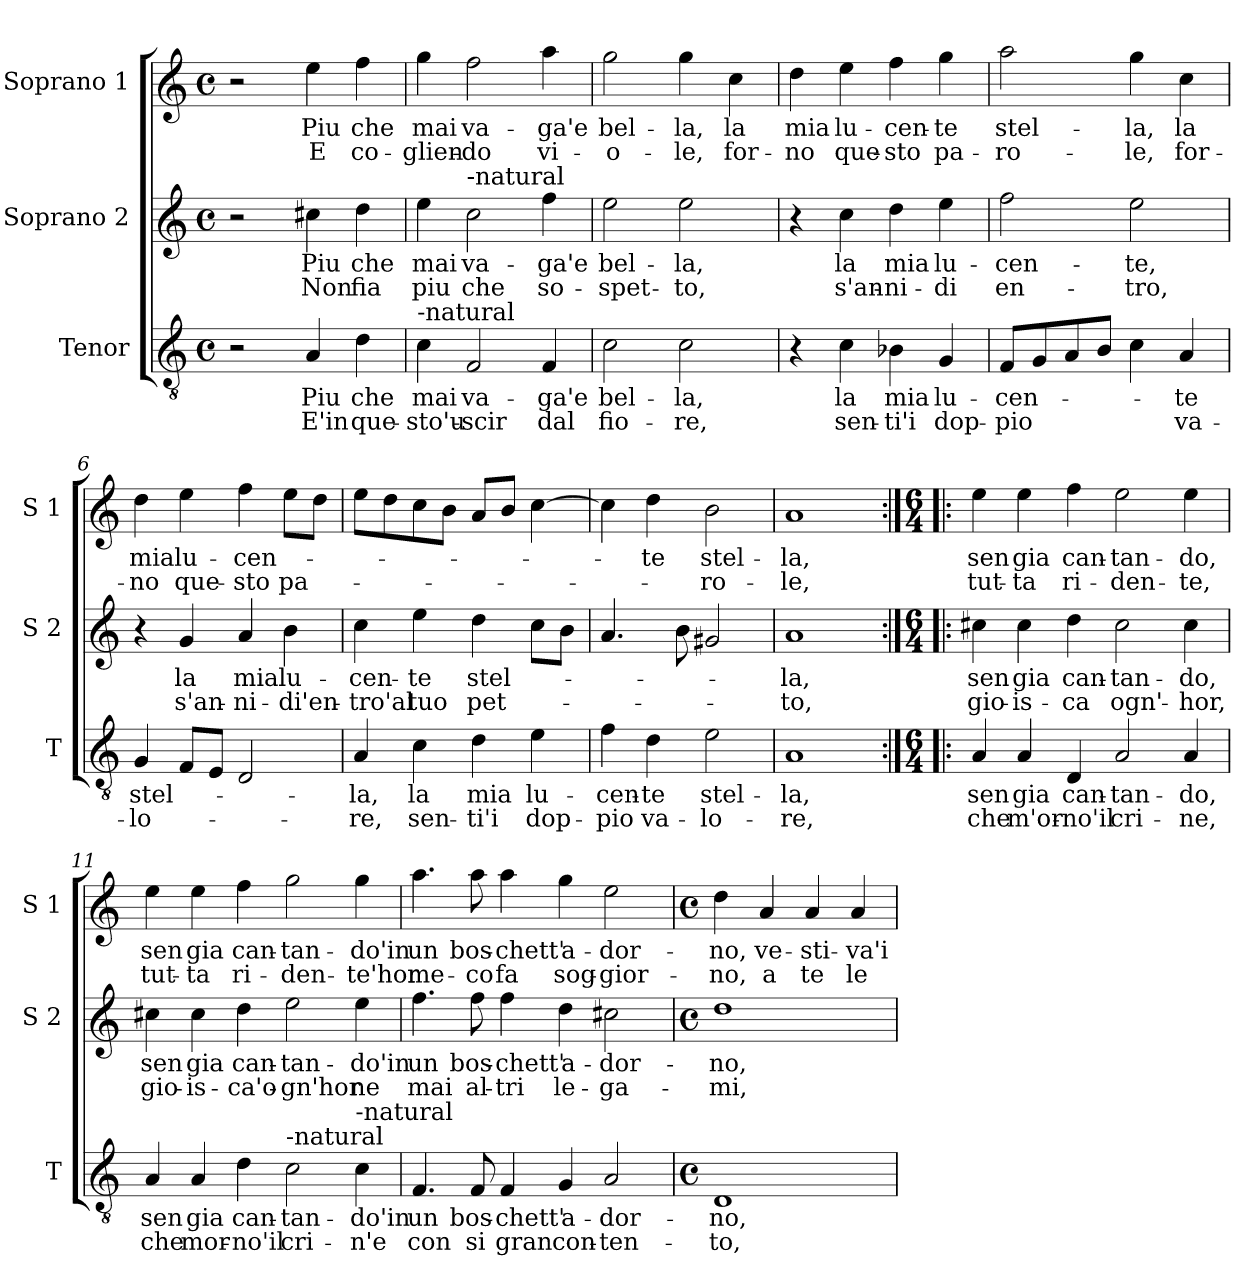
**kern	**text	**text	**kern	**text	**text	**kern	**text	**text
*part3	*part3	*part3	*part2	*part2	*part2	*part1	*part1	*part1
*staff3	*staff3	*staff3	*staff2	*staff2	*staff2	*staff1	*staff1	*staff1
*I"Tenor	*	*	*I"Soprano 2	*	*	*I"Soprano 1	*	*
*I'T	*	*	*I'S 2	*	*	*I'S 1	*	*
*clefGv2	*	*	*clefG2	*	*	*clefG2	*	*
*k[]	*	*	*k[]	*	*	*k[]	*	*
*C:	*	*	*C:	*	*	*C:	*	*
*M4/4	*	*	*M4/4	*	*	*M4/4	*	*
*met(c)	*	*	*met(c)	*	*	*met(c)	*	*
=1	=1	=1	=1	=1	=1	=1	=1	=1
2r	.	.	2r	.	.	2r	.	.
!	!LO:LY:b	!LO:LY:b	!	!LO:LY:b	!LO:LY:b	!	!LO:LY:b	!LO:LY:b
4A/	Piu	E'in	4cc#X\	Piu	Non	4ee\	Piu	E
!	!LO:LY:b	!LO:LY:b	!	!LO:LY:b	!LO:LY:b	!	!LO:LY:b	!LO:LY:b
4d\	che	que-	4dd\	che	fia	4ff\	che	co-
=2	=2	=2	=2	=2	=2	=2	=2	=2
!LO:TX:a:t=-natural	!	!	!	!	!	!	!	!
!	!LO:LY:b	!LO:LY:b	!	!LO:LY:b	!LO:LY:b	!	!LO:LY:b	!LO:LY:b
4c\	mai	-sto'u-	4ee\	mai	piu	4gg\	mai	-glien-
!	!	!	!LO:TX:a:t=-natural	!	!	!	!	!
!	!LO:LY:b	!LO:LY:b	!	!LO:LY:b	!LO:LY:b	!	!LO:LY:b	!LO:LY:b
2F/	va-	-scir	2cc\	va-	che	2ff\	va-	-do
!	!LO:LY:b	!LO:LY:b	!	!LO:LY:b	!LO:LY:b	!	!LO:LY:b	!LO:LY:b
4F/	-ga'e	dal	4ff\	-ga'e	so-	4aa\	-ga'e	vi-
=3	=3	=3	=3	=3	=3	=3	=3	=3
!	!LO:LY:b	!LO:LY:b	!	!LO:LY:b	!LO:LY:b	!	!LO:LY:b	!LO:LY:b
2c\	bel-	fio-	2ee\	bel-	-spet-	2gg\	bel-	-o-
!	!LO:LY:b	!LO:LY:b	!	!LO:LY:b	!LO:LY:b	!	!LO:LY:b	!LO:LY:b
2c\	-la,	-re,	2ee\	-la,	-to,	4gg\	-la,	-le,
!	!	!	!	!	!	!	!LO:LY:b	!LO:LY:b
.	.	.	.	.	.	4cc\	la	for-
=4	=4	=4	=4	=4	=4	=4	=4	=4
!	!	!	!	!	!	!	!LO:LY:b	!LO:LY:b
4r	.	.	4r	.	.	4dd\	mia	-no
!	!LO:LY:b	!LO:LY:b	!	!LO:LY:b	!LO:LY:b	!	!LO:LY:b	!LO:LY:b
4c\	la	sen-	4cc\	la	s'an-	4ee\	lu-	que-
!	!LO:LY:b	!LO:LY:b	!	!LO:LY:b	!LO:LY:b	!	!LO:LY:b	!LO:LY:b
4B-X\	mia	-ti'i	4dd\	mia	-ni-	4ff\	-cen-	-sto
!	!LO:LY:b	!LO:LY:b	!	!LO:LY:b	!LO:LY:b	!	!LO:LY:b	!LO:LY:b
4G/	lu-	dop-	4ee\	lu-	-di	4gg\	-te	pa-
!!LO:LB:g=z
=5	=5	=5	=5	=5	=5	=5	=5	=5
!	!LO:LY:b	!LO:LY:b	!	!LO:LY:b	!LO:LY:b	!	!LO:LY:b	!LO:LY:b
8F/L	-cen-	-pio	2ff\	-cen-	en-	2aa\	stel-	-ro-
8G/	.	.	.	.	.	.	.	.
8A/	.	.	.	.	.	.	.	.
8B/J	.	.	.	.	.	.	.	.
!	!	!	!	!LO:LY:b	!LO:LY:b	!	!LO:LY:b	!LO:LY:b
4c\	.	.	2ee\	-te,	-tro,	4gg\	-la,	-le,
!	!LO:LY:b	!LO:LY:b	!	!	!	!	!LO:LY:b	!LO:LY:b
4A/	-te	va-	.	.	.	4cc\	la	for-
=6	=6	=6	=6	=6	=6	=6	=6	=6
!	!LO:LY:b	!LO:LY:b	!	!	!	!	!LO:LY:b	!LO:LY:b
4G/	stel-	-lo-	4r	.	.	4dd\	mia	-no
!	!	!	!	!LO:LY:b	!LO:LY:b	!	!LO:LY:b	!LO:LY:b
8F/L	.	.	4g/	la	s'an-	4ee\	lu-	que-
8E/J	.	.	.	.	.	.	.	.
!	!	!	!	!LO:LY:b	!LO:LY:b	!	!LO:LY:b	!LO:LY:b
2D/	.	.	4a/	mia	-ni-	4ff\	-cen-	-sto
!	!	!	!	!LO:LY:b	!LO:LY:b	!	!	!LO:LY:b
.	.	.	4b\	lu-	-di'en-	8ee\L	.	pa-
.	.	.	.	.	.	8dd\J	.	.
=7	=7	=7	=7	=7	=7	=7	=7	=7
!	!LO:LY:b	!LO:LY:b	!	!LO:LY:b	!LO:LY:b	!	!	!
4A/	-la,	-re,	4cc\	-cen-	-tro'al	8ee\L	.	.
.	.	.	.	.	.	8dd\	.	.
!	!LO:LY:b	!LO:LY:b	!	!LO:LY:b	!LO:LY:b	!	!	!
4c\	la	sen-	4ee\	-te	tuo	8cc\	.	.
.	.	.	.	.	.	8b\J	.	.
!	!LO:LY:b	!LO:LY:b	!	!LO:LY:b	!LO:LY:b	!	!	!
4d\	mia	-ti'i	4dd\	stel-	pet-	8a/L	.	.
.	.	.	.	.	.	8b/J	.	.
!	!LO:LY:b	!LO:LY:b	!	!	!	!	!	!
4e\	lu-	dop-	8cc\L	.	.	[4cc\	.	.
.	.	.	8b\J	.	.	.	.	.
=8	=8	=8	=8	=8	=8	=8	=8	=8
!	!LO:LY:b	!LO:LY:b	!	!	!	!	!	!
4f\	-cen-	-pio	4.a/	.	.	4cc\]	.	.
!	!LO:LY:b	!LO:LY:b	!	!	!	!	!LO:LY:b	!
4d\	-te	va-	.	.	.	4dd\	-te	.
.	.	.	8b\	.	.	.	.	.
!	!LO:LY:b	!LO:LY:b	!	!	!	!	!LO:LY:b	!LO:LY:b
2e\	stel-	-lo-	2g#X/	.	.	2b\	stel-	-ro-
!!LO:LB:g=z
=9	=9	=9	=9	=9	=9	=9	=9	=9
!	!LO:LY:b	!LO:LY:b	!	!LO:LY:b	!LO:LY:b	!	!LO:LY:b	!LO:LY:b
1A	-la,	-re,	1a	-la,	-to,	1a	-la,	-le,
=10:|!|:	=10:|!|:	=10:|!|:	=10:|!|:	=10:|!|:	=10:|!|:	=10:|!|:	=10:|!|:	=10:|!|:
*M6/4	*	*	*M6/4	*	*	*M6/4	*	*
!	!LO:LY:b	!LO:LY:b	!	!LO:LY:b	!LO:LY:b	!	!LO:LY:b	!LO:LY:b
4A/	sen	che	4cc#X\	sen	gio-	4ee\	sen	tut-
!	!LO:LY:b	!LO:LY:b	!	!LO:LY:b	!LO:LY:b	!	!LO:LY:b	!LO:LY:b
4A/	gia	m'or-	4cc#\	gia	-is-	4ee\	gia	-ta
!	!LO:LY:b	!LO:LY:b	!	!LO:LY:b	!LO:LY:b	!	!LO:LY:b	!LO:LY:b
4D/	can-	-no'il	4dd\	can-	-ca	4ff\	can-	ri-
!	!LO:LY:b	!LO:LY:b	!	!LO:LY:b	!LO:LY:b	!	!LO:LY:b	!LO:LY:b
2A/	-tan-	cri-	2cc#\	-tan-	ogn'-	2ee\	-tan-	-den-
!	!LO:LY:b	!LO:LY:b	!	!LO:LY:b	!LO:LY:b	!	!LO:LY:b	!LO:LY:b
4A/	-do,	-ne,	4cc#\	-do,	-hor,	4ee\	-do,	-te,
=11	=11	=11	=11	=11	=11	=11	=11	=11
!	!LO:LY:b	!LO:LY:b	!	!LO:LY:b	!LO:LY:b	!	!LO:LY:b	!LO:LY:b
4A/	sen	che	4cc#X\	sen	gio-	4ee\	sen	tut-
!	!LO:LY:b	!LO:LY:b	!	!LO:LY:b	!LO:LY:b	!	!LO:LY:b	!LO:LY:b
4A/	gia	mor-	4cc#\	gia	-is-	4ee\	gia	-ta
!	!LO:LY:b	!LO:LY:b	!	!LO:LY:b	!LO:LY:b	!	!LO:LY:b	!LO:LY:b
4d\	can-	-no'il	4dd\	can-	-ca'o-	4ff\	can-	ri-
!LO:TX:a:t=-natural	!	!	!	!	!	!	!	!
!	!LO:LY:b	!LO:LY:b	!	!LO:LY:b	!LO:LY:b	!	!LO:LY:b	!LO:LY:b
2c\	-tan-	cri-	2ee\	-tan-	-gn'hor	2gg\	-tan-	-den-
!LO:TX:a:t=-natural	!	!	!	!	!	!	!	!
!	!LO:LY:b	!LO:LY:b	!	!LO:LY:b	!LO:LY:b	!	!LO:LY:b	!LO:LY:b
4c\	-do'in	-n'e	4ee\	-do'in	ne	4gg\	-do'in	-te'hor
=12	=12	=12	=12	=12	=12	=12	=12	=12
!	!LO:LY:b	!LO:LY:b	!	!LO:LY:b	!LO:LY:b	!	!LO:LY:b	!LO:LY:b
4.F/	un	con	4.ff\	un	mai	4.aa\	un	me-
!	!LO:LY:b	!LO:LY:b	!	!LO:LY:b	!LO:LY:b	!	!LO:LY:b	!LO:LY:b
8F/	bos-	si	8ff\	bos-	al-	8aa\	bos-	-co
!	!LO:LY:b	!LO:LY:b	!	!LO:LY:b	!LO:LY:b	!	!LO:LY:b	!LO:LY:b
4F/	-chett'	gran	4ff\	-chett'	-tri	4aa\	-chett'	fa
!	!LO:LY:b	!LO:LY:b	!	!LO:LY:b	!LO:LY:b	!	!LO:LY:b	!LO:LY:b
4G/	a-	con-	4dd\	a-	le-	4gg\	a-	sog-
!	!LO:LY:b	!LO:LY:b	!	!LO:LY:b	!LO:LY:b	!	!LO:LY:b	!LO:LY:b
2A/	-dor-	-ten-	2cc#X\	-dor-	-ga-	2ee\	-dor-	-gior-
!!LO:PB:g=z
=13	=13	=13	=13	=13	=13	=13	=13	=13
*M4/4	*	*	*M4/4	*	*	*M4/4	*	*
*met(c)	*	*	*met(c)	*	*	*met(c)	*	*
!	!LO:LY:b	!LO:LY:b	!	!LO:LY:b	!LO:LY:b	!	!LO:LY:b	!LO:LY:b
1D	-no,	-to,	1dd	-no,	-mi,	4dd\	-no,	-no,
!	!	!	!	!	!	!	!LO:LY:b	!LO:LY:b
.	.	.	.	.	.	4a/	ve-	a
!	!	!	!	!	!	!	!LO:LY:b	!LO:LY:b
.	.	.	.	.	.	4a/	-sti-	te
!	!	!	!	!	!	!	!LO:LY:b	!LO:LY:b
.	.	.	.	.	.	4a/	-va'i	le
=	=	=	=	=	=	=	=	=
*-	*-	*-	*-	*-	*-	*-	*-	*-
